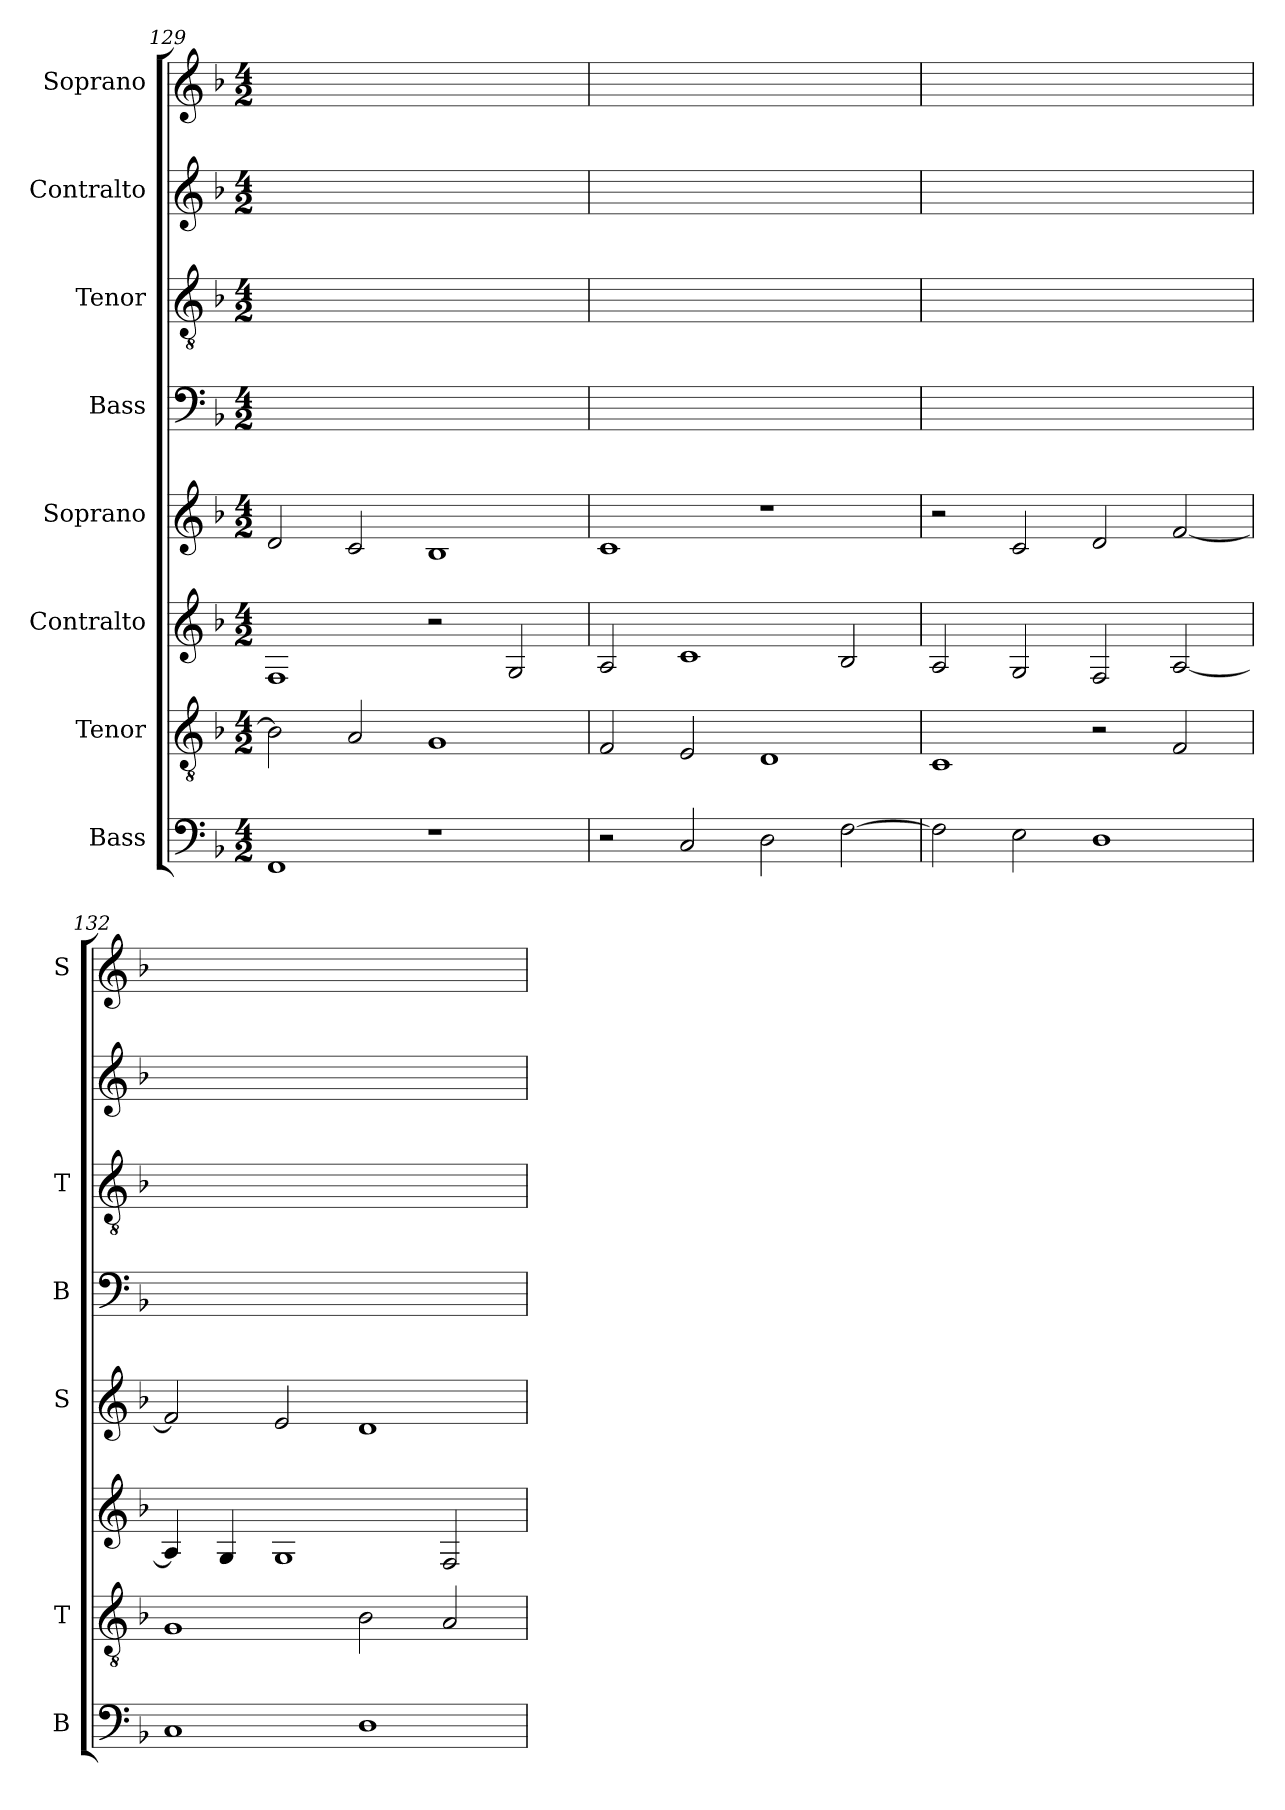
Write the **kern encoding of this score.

**kern	**kern	**kern	**kern	**kern	**kern	**kern	**kern
*part8	*part7	*part6	*part5	*part4	*part3	*part2	*part1
*staff8	*staff7	*staff6	*staff5	*staff4	*staff3	*staff2	*staff1
*I"Bass	*I"Tenor	*I"Contralto	*I"Soprano	*I"Bass	*I"Tenor	*I"Contralto	*I"Soprano
*I'B	*I'T	*	*I'S	*I'B	*I'T	*	*I'S
*clefF4	*clefGv2	*clefG2	*clefG2	*clefF4	*clefGv2	*clefG2	*clefG2
*k[b-]	*k[b-]	*k[b-]	*k[b-]	*k[b-]	*k[b-]	*k[b-]	*k[b-]
*F:ion	*F:ion	*F:ion	*F:ion	*F:ion	*F:ion	*F:ion	*F:ion
*M4/2	*M4/2	*M4/2	*M4/2	*M4/2	*M4/2	*M4/2	*M4/2
=129	=129	=129	=129	=129	=129	=129	=129
1FF	2B-]	1F	2d	0ryy	0ryy	0ryy	0ryy
.	2A	.	2c	.	.	.	.
1r	1G	2r	1B-	.	.	.	.
.	.	2G	.	.	.	.	.
=130	=130	=130	=130	=130	=130	=130	=130
2r	2F	2A	1c	0ryy	0ryy	0ryy	0ryy
2C	2E	1c	.	.	.	.	.
2D	1D	.	1r	.	.	.	.
[2F	.	2B-	.	.	.	.	.
=131	=131	=131	=131	=131	=131	=131	=131
2F]	1C	2A	2r	0ryy	0ryy	0ryy	0ryy
2E	.	2G	2c	.	.	.	.
1D	2r	2F	2d	.	.	.	.
.	2F	[2A	[2f	.	.	.	.
=132	=132	=132	=132	=132	=132	=132	=132
1C	1G	4A]	2f]	0ryy	0ryy	0ryy	0ryy
.	.	4G	.	.	.	.	.
.	.	1G	2e	.	.	.	.
1D	2B-	.	1d	.	.	.	.
.	2A	2F	.	.	.	.	.
=	=	=	=	=	=	=	=
*-	*-	*-	*-	*-	*-	*-	*-
